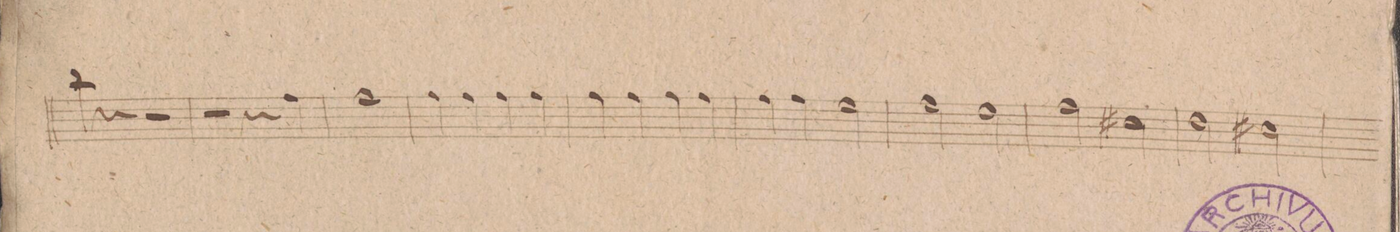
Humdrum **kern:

**kern	**dynam
*I"Fagotto 2do	*
*clefF4	*
*k[f#c#g#]	*
*met(c)	*
*M2/2	*
4d\	.
4r	.
2r	.
=53	=53
2r	.
4r	.
4A\	.
=54	=54
1A	.
=55	=55
4A\	.
4A\	.
4A\	.
4A\	.
=56	=56
4A\	.
4A\	.
4A\	.
4A\	.
=57	=57
4A\	.
4A\	.
2G#\	.
=58	=58
2A\	.
2G#\	.
=59	=59
2A\	.
2E#X\	.
=60	=60
2F#\	.
2E#X\	.
=61	=61
*-	*-
